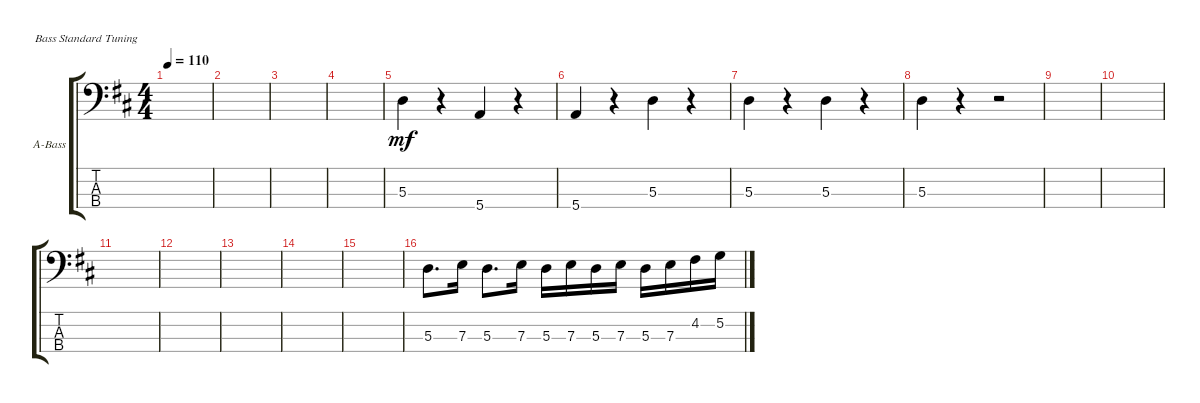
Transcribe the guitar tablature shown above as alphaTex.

\defaultSystemsLayout 4
\bracketExtendMode groupsimilarinstruments
\firstSystemTrackNameOrientation horizontal
\otherSystemsTrackNameOrientation horizontal
\track ("b.c" "A-Bass") {instrument acousticbass}
\staff {score tabs}
\tuning (G2 D2 A1 E1)
\ts (4 4)
\tempo 110
\clef f4
\scale
0.333333
\ks d
|
\scale
0.333333 |
\scale
0.333333 |
\scale
0.333333 |
\scale
0.333333 5.3.4{dy mf} r.4 5.4.4 r.4 |
\scale
0.333333 5.4.4 r.4 5.3.4 r.4 |
\scale
0.333333 5.3.4 r.4 5.3.4 r.4 |
\scale
0.333333 5.3.4 r.4 r.2 |
\scale
0.333333 |
\scale
0.333333 |
\scale
0.333333 |
\scale
0.333333 |
\scale
0.333333 |
\scale
0.333333 |
\scale
0.333333 |
\scale
0.333333 5.3.8{d} 7.3.16 5.3.8{d} 7.3.16 5.3.16 7.3.16 5.3.16 7.3.16 5.3.16 7.3.16 4.2.16 5.2.16
